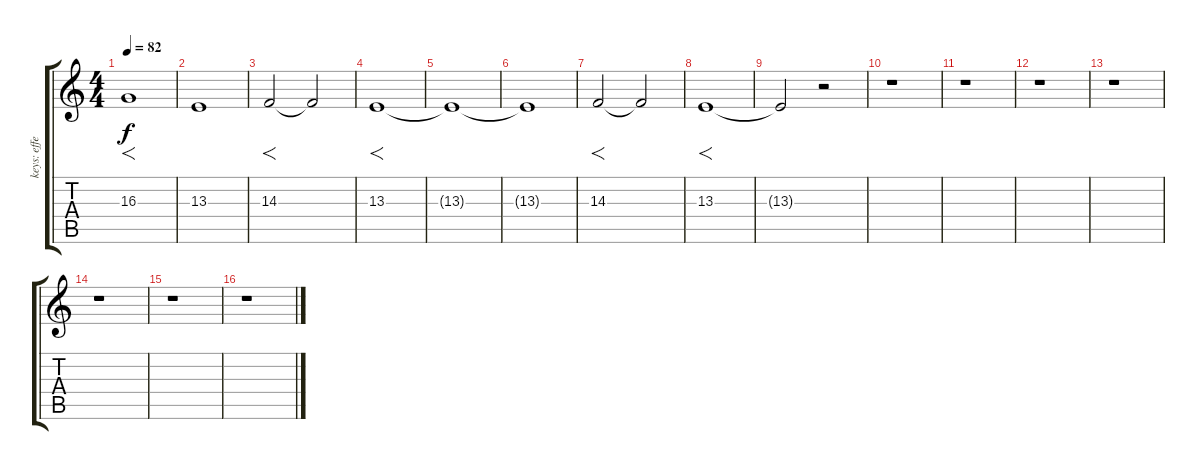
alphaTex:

\track ("keys: effects" "keys: effe") {instrument pad2warm}
\staff {score tabs}
\tuning (C4 G3 Eb3 Bb2 F2 C2) {hide}
\ts (4 4)
\tempo 82
\clef g2
\ks c
16.3.1{f dy f} |
13.3.1 |
14.3.2{f volume 14} 14.3{t}.2{volume 1} |
13.3.1{f volume 14} |
13.3{t}.1 |
13.3{t}.1{volume 1} |
14.3.2{f volume 14} 14.3{t}.2{volume 6} |
13.3.1{f volume 14} |
13.3{t}.2{volume 0} r.2 |
r.1 |
r.1 |
r.1 |
r.1 |
r.1 |
r.1 |
r.1
